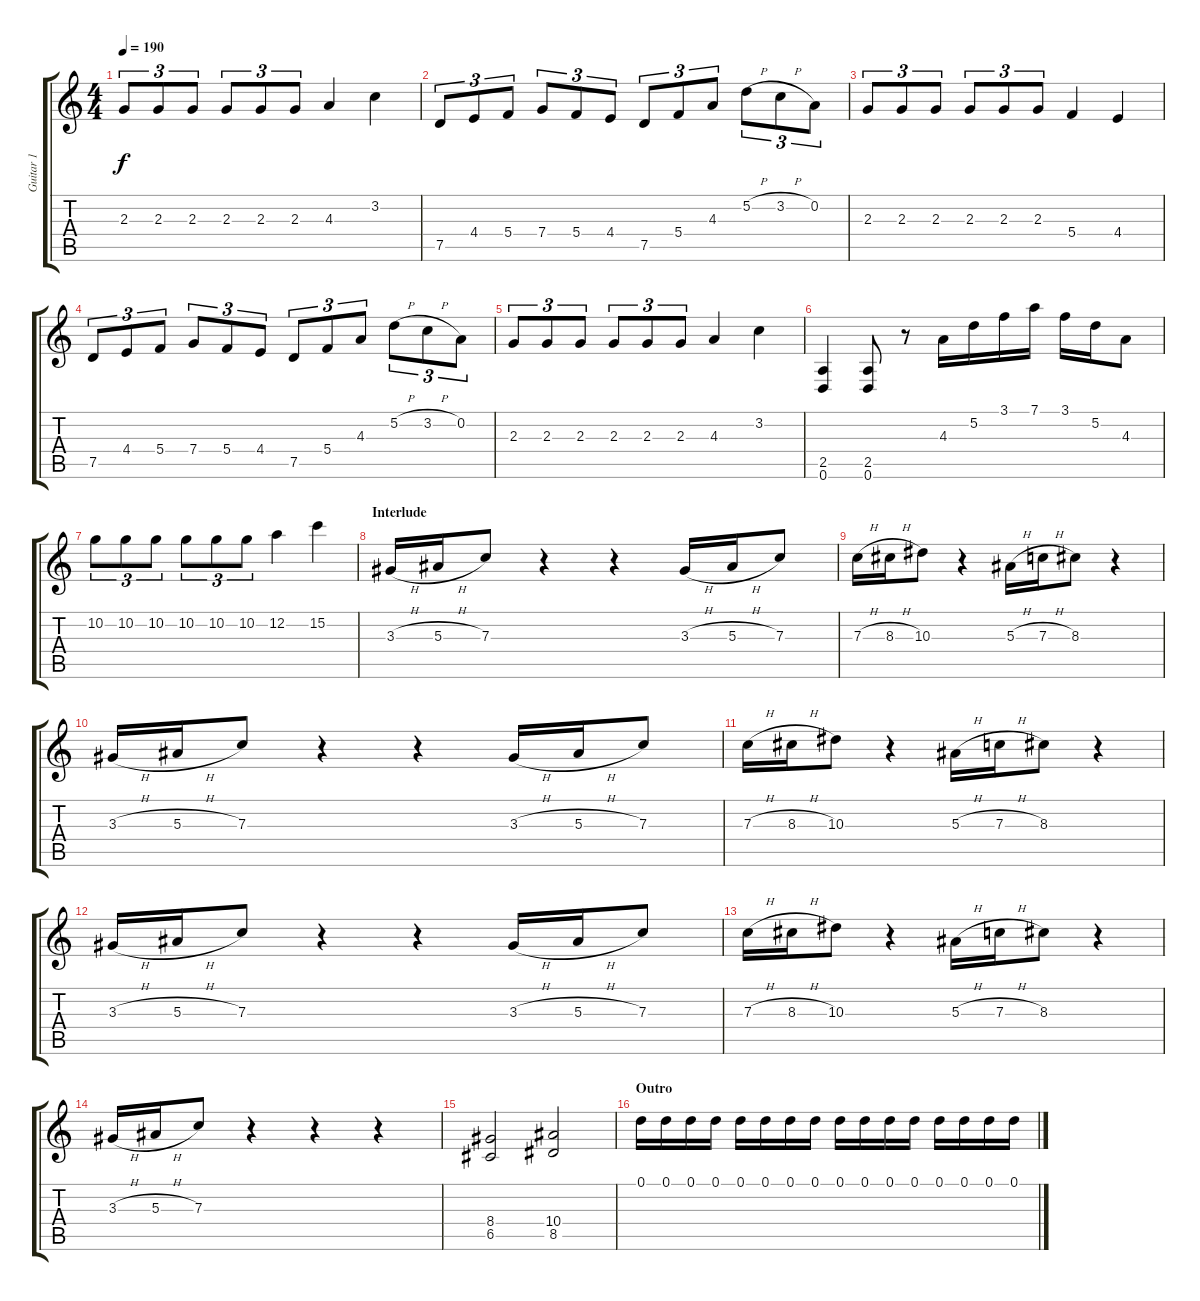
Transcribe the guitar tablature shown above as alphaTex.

\track ("Guitar 1" "Guitar 1") {instrument overdrivenguitar}
\staff {score tabs}
\tuning (D4 A3 F3 C3 G2 D2) {hide}
\ts (4 4)
\tempo 190
\clef g2
\ks c
2.3.8{tu (3 2) dy f} 2.3.8{tu (3 2)} 2.3.8{tu (3 2)} 2.3.8{tu (3 2)} 2.3.8{tu (3 2)} 2.3.8{tu (3 2)} 4.3.4 3.2.4 |
7.5.8{tu (3 2)} 4.4.8{tu (3 2)} 5.4.8{tu (3 2)} 7.4.8{tu (3 2)} 5.4.8{tu (3 2)} 4.4.8{tu (3 2)} 7.5.8{tu (3 2)} 5.4.8{tu (3 2)} 4.3.8{tu (3 2)} 5.2{h}.8{tu (3 2)} 3.2{h}.8{tu (3 2)} 0.2.8{tu (3 2)} |
2.3.8{tu (3 2)} 2.3.8{tu (3 2)} 2.3.8{tu (3 2)} 2.3.8{tu (3 2)} 2.3.8{tu (3 2)} 2.3.8{tu (3 2)} 5.4.4 4.4.4 |
7.5.8{tu (3 2)} 4.4.8{tu (3 2)} 5.4.8{tu (3 2)} 7.4.8{tu (3 2)} 5.4.8{tu (3 2)} 4.4.8{tu (3 2)} 7.5.8{tu (3 2)} 5.4.8{tu (3 2)} 4.3.8{tu (3 2)} 5.2{h}.8{tu (3 2)} 3.2{h}.8{tu (3 2)} 0.2.8{tu (3 2)} |
2.3.8{tu (3 2)} 2.3.8{tu (3 2)} 2.3.8{tu (3 2)} 2.3.8{tu (3 2)} 2.3.8{tu (3 2)} 2.3.8{tu (3 2)} 4.3.4 3.2.4 |
(2.5 0.6).4 (2.5 0.6).8 r.8 4.3.16 5.2.16 3.1.16 7.1.16 3.1.16 5.2.16 4.3.8 |
10.2.8{tu (3 2)} 10.2.8{tu (3 2)} 10.2.8{tu (3 2)} 10.2.8{tu (3 2)} 10.2.8{tu (3 2)} 10.2.8{tu (3 2)} 12.2.4 15.2.4 |
\section ("" "Interlude")
3.3{h}.16 5.3{h}.16 7.3.8 r.4 r.4 3.3{h}.16 5.3{h}.16 7.3.8 |
7.3{h}.16 8.3{h}.16 10.3.8 r.4 5.3{h}.16 7.3{h}.16 8.3.8 r.4 |
3.3{h}.16 5.3{h}.16 7.3.8 r.4 r.4 3.3{h}.16 5.3{h}.16 7.3.8 |
7.3{h}.16 8.3{h}.16 10.3.8 r.4 5.3{h}.16 7.3{h}.16 8.3.8 r.4 |
3.3{h}.16 5.3{h}.16 7.3.8 r.4 r.4 3.3{h}.16 5.3{h}.16 7.3.8 |
7.3{h}.16 8.3{h}.16 10.3.8 r.4 5.3{h}.16 7.3{h}.16 8.3.8 r.4 |
3.3{h}.16 5.3{h}.16 7.3.8 r.4 r.4 r.4 |
(8.4 6.5).2 (10.4 8.5).2 |
\section ("" "Outro")
0.1.16 0.1.16 0.1.16 0.1.16 0.1.16 0.1.16 0.1.16 0.1.16 0.1.16 0.1.16 0.1.16 0.1.16 0.1.16 0.1.16 0.1.16 0.1.16
